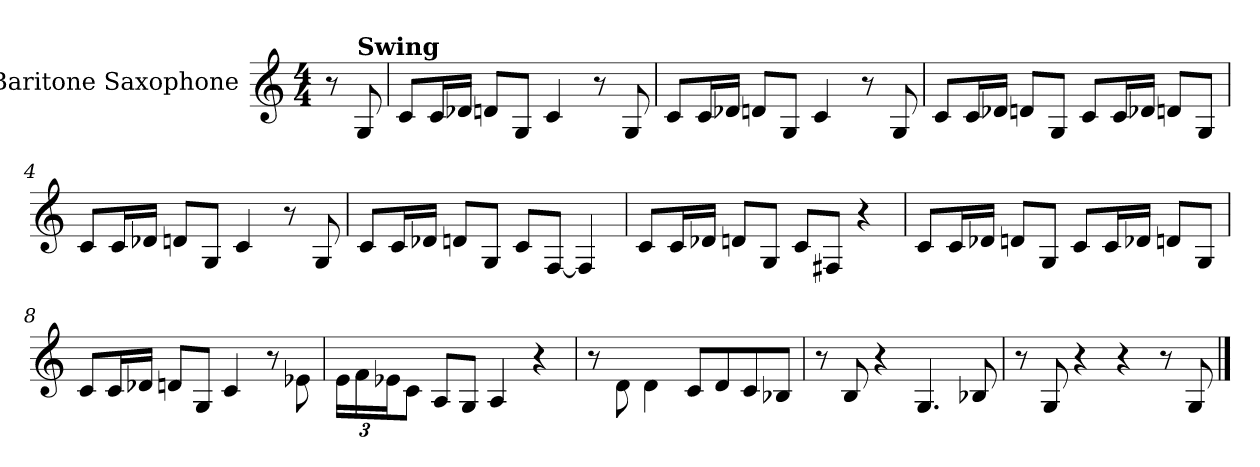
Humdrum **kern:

**kern
*part1
*staff1
*I"Baritone Saxophone
*I'Bar. Sax.
*clefG2
*ITrd12c21
*k[]
*M4/4
=
8r
*MM148
!LO:TX:a:B:t=Swing
8GG/
=1
8C/L
16C/L
16D-X/JJ
8Dn/L
8GG/J
4C/
8r
8GG/
=2
8C/L
16C/L
16D-X/JJ
8Dn/L
8GG/J
4C/
8r
8GG/
=3
8C/L
16C/L
16D-X/JJ
8Dn/L
8GG/J
8C/L
16C/L
16D-X/JJ
8Dn/L
8GG/J
=4
8C/L
16C/L
16D-X/JJ
8Dn/L
8GG/J
4C/
8r
8GG/
!!LO:LB:g=z
=5
8C/L
16C/L
16D-X/JJ
8Dn/L
8GG/J
8C/L
[8FF/J
4FF/]
=6
8C/L
16C/L
16D-X/JJ
8Dn/L
8GG/J
8C/L
8FF#X/J
4r
=7
8C/L
16C/L
16D-X/JJ
8Dn/L
8GG/J
8C/L
16C/L
16D-X/JJ
8Dn/L
8GG/J
=8
8C/L
16C/L
16D-X/JJ
8Dn/L
8GG/J
4C/
8r
8E-X\
!!LO:LB:g=z
=9
*Xbrackettup
24E\LL
24F\
24E-X\J
8C\J
8AA/L
8GG/J
4AA/
4r
=10
8r
8D\
4D\
8C/L
8D/
8C/
8BB-X/J
=11
8r
8BB/
4r
4.GG/
8BB-X/
=12
8r
8GG/
4r
4r
8r
8GG/
==
*-
